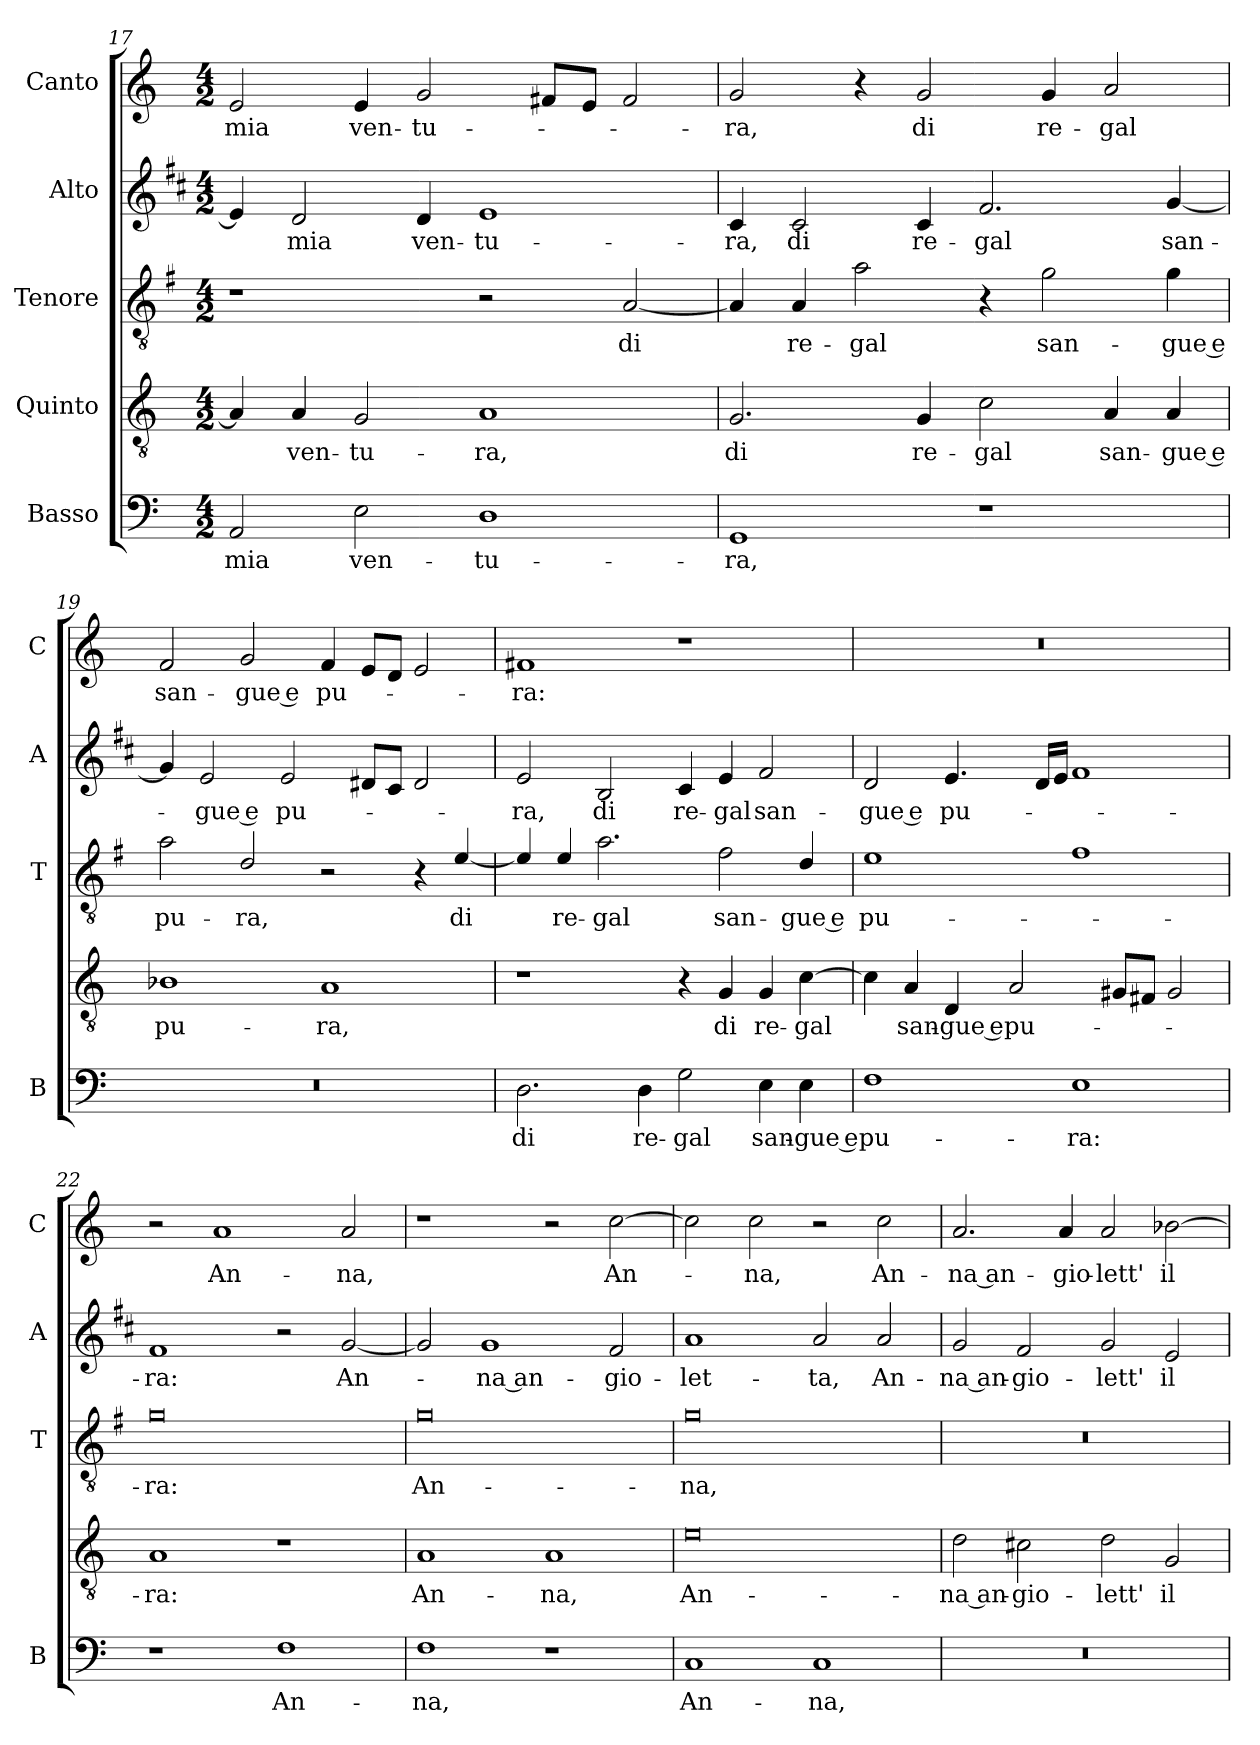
**kern	**text	**kern	**text	**kern	**text	**kern	**text	**kern	**text
*part5	*part5	*part4	*part4	*part3	*part3	*part2	*part2	*part1	*part1
*staff5	*staff5	*staff4	*staff4	*staff3	*staff3	*staff2	*staff2	*staff1	*staff1
*I"Basso	*	*I"Quinto	*	*I"Tenore	*	*I"Alto	*	*I"Canto	*
*I'B	*	*	*	*I'T	*	*I'A	*	*I'C	*
!!LO:PB:g=z
*clefF4	*	*clefGv2	*	*clefGv2	*	*clefG2	*	*clefG2	*
*	*	*	*	*ITrd4c7	*	*ITrd1c2	*	*	*
*k[]	*	*k[]	*	*k[]	*	*k[]	*	*k[]	*
*C:	*	*C:	*	*C:	*	*C:	*	*C:	*
*M4/2	*	*M4/2	*	*M4/2	*	*M4/2	*	*M4/2	*
=17	=17	=17	=17	=17	=17	=17	=17	=17	=17
!	!LO:LY:b	!	!	!	!	!	!	!	!LO:LY:b
2AA/	mia	4A/]	.	1r	.	4d/]	.	2e/	mia
!	!	!	!LO:LY:b	!	!	!	!LO:LY:b	!	!
.	.	4A/	ven-	.	.	2c/	mia	.	.
!	!LO:LY:b	!	!LO:LY:b	!	!	!	!	!	!LO:LY:b
2E\	ven-	2G/	-tu-	.	.	.	.	4e/	ven-
!	!	!	!	!	!	!	!LO:LY:b	!	!LO:LY:b
.	.	.	.	.	.	4c/	ven-	2g/	-tu-
!	!LO:LY:b	!	!LO:LY:b	!	!	!	!LO:LY:b	!	!
1D	-tu-	1A	-ra,	2r	.	1d	-tu-	.	.
.	.	.	.	.	.	.	.	8f#X/L	.
.	.	.	.	.	.	.	.	8e/J	.
!	!	!	!	!	!LO:LY:b	!	!	!	!
.	.	.	.	[2D/	di	.	.	2f#/	.
=18	=18	=18	=18	=18	=18	=18	=18	=18	=18
!	!LO:LY:b	!	!LO:LY:b	!	!	!	!LO:LY:b	!	!LO:LY:b
1GG	-ra,	2.G/	di	4D/]	.	4B/	-ra,	2g/	-ra,
!	!	!	!	!	!LO:LY:b	!	!LO:LY:b	!	!
.	.	.	.	4D/	re-	2B/	di	.	.
!	!	!	!	!	!LO:LY:b	!	!	!	!
.	.	.	.	2d\	-gal	.	.	4r	.
!	!	!	!LO:LY:b	!	!	!	!LO:LY:b	!	!LO:LY:b
.	.	4G/	re-	.	.	4B/	re-	2g/	di
!	!	!	!LO:LY:b	!	!	!	!LO:LY:b	!	!
1r	.	2c\	-gal	4r	.	2.e/	-gal	.	.
!	!	!	!	!	!LO:LY:b	!	!	!	!LO:LY:b
.	.	.	.	2c\	san-	.	.	4g/	re-
!	!	!	!LO:LY:b	!	!	!	!	!	!LO:LY:b
.	.	4A/	san-	.	.	.	.	2a/	-gal
!	!	!	!LO:LY:b	!	!LO:LY:b	!	!LO:LY:b	!	!
.	.	4A/	-gue e	4c\	-gue e	[4f/	san-	.	.
=19	=19	=19	=19	=19	=19	=19	=19	=19	=19
!	!	!	!LO:LY:b	!	!LO:LY:b	!	!	!	!LO:LY:b
0r	.	1B-X	pu-	2d\	pu-	4f/]	.	2f/	san-
!	!	!	!	!	!	!	!LO:LY:b	!	!
.	.	.	.	.	.	2d/	-gue e	.	.
!	!	!	!	!	!LO:LY:b	!	!	!	!LO:LY:b
.	.	.	.	2G/	-ra,	.	.	2g/	-gue e
!	!	!	!	!	!	!	!LO:LY:b	!	!
.	.	.	.	.	.	2d/	pu-	.	.
!	!	!	!LO:LY:b	!	!	!	!	!	!LO:LY:b
.	.	1A	-ra,	2r	.	.	.	4f/	pu-
.	.	.	.	.	.	8c#X/L	.	8e/L	.
.	.	.	.	.	.	8B/J	.	8d/J	.
.	.	.	.	4r	.	2c#/	.	2e/	.
!	!	!	!	!	!LO:LY:b	!	!	!	!
.	.	.	.	[4A/	di	.	.	.	.
=20	=20	=20	=20	=20	=20	=20	=20	=20	=20
!	!LO:LY:b	!	!	!	!	!	!LO:LY:b	!	!LO:LY:b
2.D\	di	1r	.	4A/]	.	2d/	-ra,	1f#X	-ra:
!	!	!	!	!	!LO:LY:b	!	!	!	!
.	.	.	.	4A/	re-	.	.	.	.
!	!	!	!	!	!LO:LY:b	!	!LO:LY:b	!	!
.	.	.	.	2.d\	-gal	2A/	di	.	.
!	!LO:LY:b	!	!	!	!	!	!	!	!
4D\	re-	.	.	.	.	.	.	.	.
!	!LO:LY:b	!	!	!	!	!	!LO:LY:b	!	!
2G\	-gal	4r	.	.	.	4B/	re-	1r	.
!	!	!	!LO:LY:b	!	!LO:LY:b	!	!LO:LY:b	!	!
.	.	4G/	di	2B\	san-	4d/	-gal	.	.
!	!LO:LY:b	!	!LO:LY:b	!	!	!	!LO:LY:b	!	!
4E\	san-	4G/	re-	.	.	2e/	san-	.	.
!	!LO:LY:b	!	!LO:LY:b	!	!LO:LY:b	!	!	!	!
4E\	-gue e	[4c\	-gal	4G/	-gue e	.	.	.	.
=21	=21	=21	=21	=21	=21	=21	=21	=21	=21
!	!LO:LY:b	!	!	!	!LO:LY:b	!	!LO:LY:b	!	!
1F	pu-	4c\]	.	1A	pu-	2c/	-gue e	0r	.
!	!	!	!LO:LY:b	!	!	!	!	!	!
.	.	4A/	san-	.	.	.	.	.	.
!	!	!	!LO:LY:b	!	!	!	!LO:LY:b	!	!
.	.	4D/	-gue e	.	.	4.d/	pu-	.	.
!	!	!	!LO:LY:b	!	!	!	!	!	!
.	.	2A/	pu-	.	.	.	.	.	.
.	.	.	.	.	.	16c/LL	.	.	.
.	.	.	.	.	.	16d/JJ	.	.	.
!	!LO:LY:b	!	!	!	!	!	!	!	!
1E	-ra:	.	.	1B	.	1e	.	.	.
.	.	8G#X/L	.	.	.	.	.	.	.
.	.	8F#X/J	.	.	.	.	.	.	.
.	.	2G#/	.	.	.	.	.	.	.
!!LO:LB:g=z
=22	=22	=22	=22	=22	=22	=22	=22	=22	=22
!	!	!	!LO:LY:b	!	!LO:LY:b	!	!LO:LY:b	!	!
1r	.	1A	-ra:	0c	-ra:	1e	-ra:	2r	.
!	!	!	!	!	!	!	!	!	!LO:LY:b
.	.	.	.	.	.	.	.	1a	An-
!	!LO:LY:b	!	!	!	!	!	!	!	!
1F	An-	1r	.	.	.	2r	.	.	.
!	!	!	!	!	!	!	!LO:LY:b	!	!LO:LY:b
.	.	.	.	.	.	[2f/	An-	2a/	-na,
=23	=23	=23	=23	=23	=23	=23	=23	=23	=23
!	!LO:LY:b	!	!LO:LY:b	!	!LO:LY:b	!	!	!	!
1F	-na,	1A	An-	0c	An-	2f/]	.	1r	.
!	!	!	!	!	!	!	!LO:LY:b	!	!
.	.	.	.	.	.	1f	-na an-	.	.
!	!	!	!LO:LY:b	!	!	!	!	!	!
1r	.	1A	-na,	.	.	.	.	2r	.
!	!	!	!	!	!	!	!LO:LY:b	!	!LO:LY:b
.	.	.	.	.	.	2e/	-gio-	[2cc\	An-
=24	=24	=24	=24	=24	=24	=24	=24	=24	=24
!	!LO:LY:b	!	!LO:LY:b	!	!LO:LY:b	!	!LO:LY:b	!	!
1C	An-	0e	An-	0c	-na,	1g	-let-	2cc\]	.
!	!	!	!	!	!	!	!	!	!LO:LY:b
.	.	.	.	.	.	.	.	2cc\	-na,
!	!LO:LY:b	!	!	!	!	!	!LO:LY:b	!	!
1C	-na,	.	.	.	.	2g/	-ta,	2r	.
!	!	!	!	!	!	!	!LO:LY:b	!	!LO:LY:b
.	.	.	.	.	.	2g/	An-	2cc\	An-
=25	=25	=25	=25	=25	=25	=25	=25	=25	=25
!	!	!	!LO:LY:b	!	!	!	!LO:LY:b	!	!LO:LY:b
0r	.	2d\	-na an-	0r	.	2f/	-na an-	2.a/	-na an-
!	!	!	!LO:LY:b	!	!	!	!LO:LY:b	!	!
.	.	2c#X\	-gio-	.	.	2e/	-gio-	.	.
!	!	!	!	!	!	!	!	!	!LO:LY:b
.	.	.	.	.	.	.	.	4a/	-gio-
!	!	!	!LO:LY:b	!	!	!	!LO:LY:b	!	!LO:LY:b
.	.	2d\	-lett'	.	.	2f/	-lett'	2a/	-lett'
!	!	!	!LO:LY:b	!	!	!	!LO:LY:b	!	!LO:LY:b
.	.	2G/	il	.	.	2d/	il	[2b-X\	il
=	=	=	=	=	=	=	=	=	=
*-	*-	*-	*-	*-	*-	*-	*-	*-	*-
